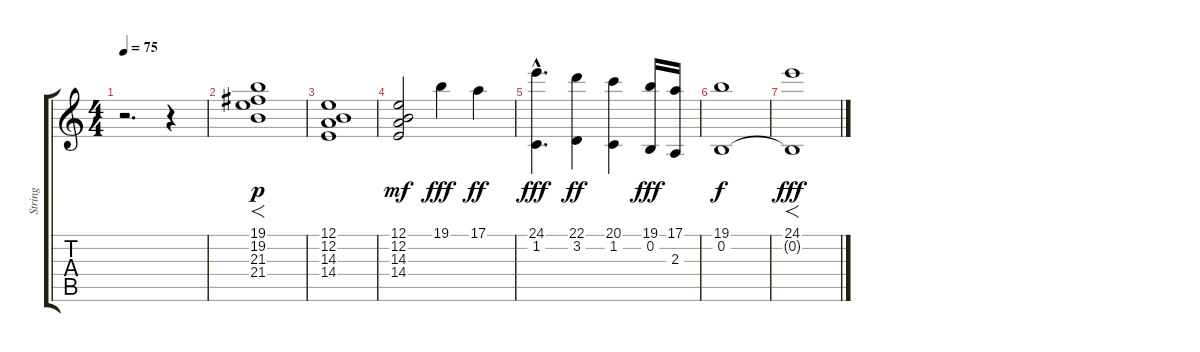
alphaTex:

\track ("String" "String") {instrument stringensemble1}
\staff {score tabs}
\tuning (E4 B3 G3 D3 A2 E2) {hide}
\ts (4 4)
\tempo 75
\clef g2
\ks c
r.2{d dy p instrument stringensemble1} r.4 |
(19.1 19.2 21.3 21.4).1{f instrument stringensemble2} |
(12.1 12.2 14.3 14.4).1 |
(12.1 12.2 14.3 14.4).2{dy mf instrument stringensemble2} 19.1.4{dy fff} 17.1.4{dy ff} |
(24.1{hac} 1.2{hac}).4{d dy fff instrument stringensemble2} (22.1 3.2).4{dy ff} (20.1 1.2).4 (19.1 0.2).16{dy fff} (17.1 2.3).16 |
(19.1 0.2).1{dy f instrument stringensemble2} |
(24.1 0.2{t}).1{f dy fff}
